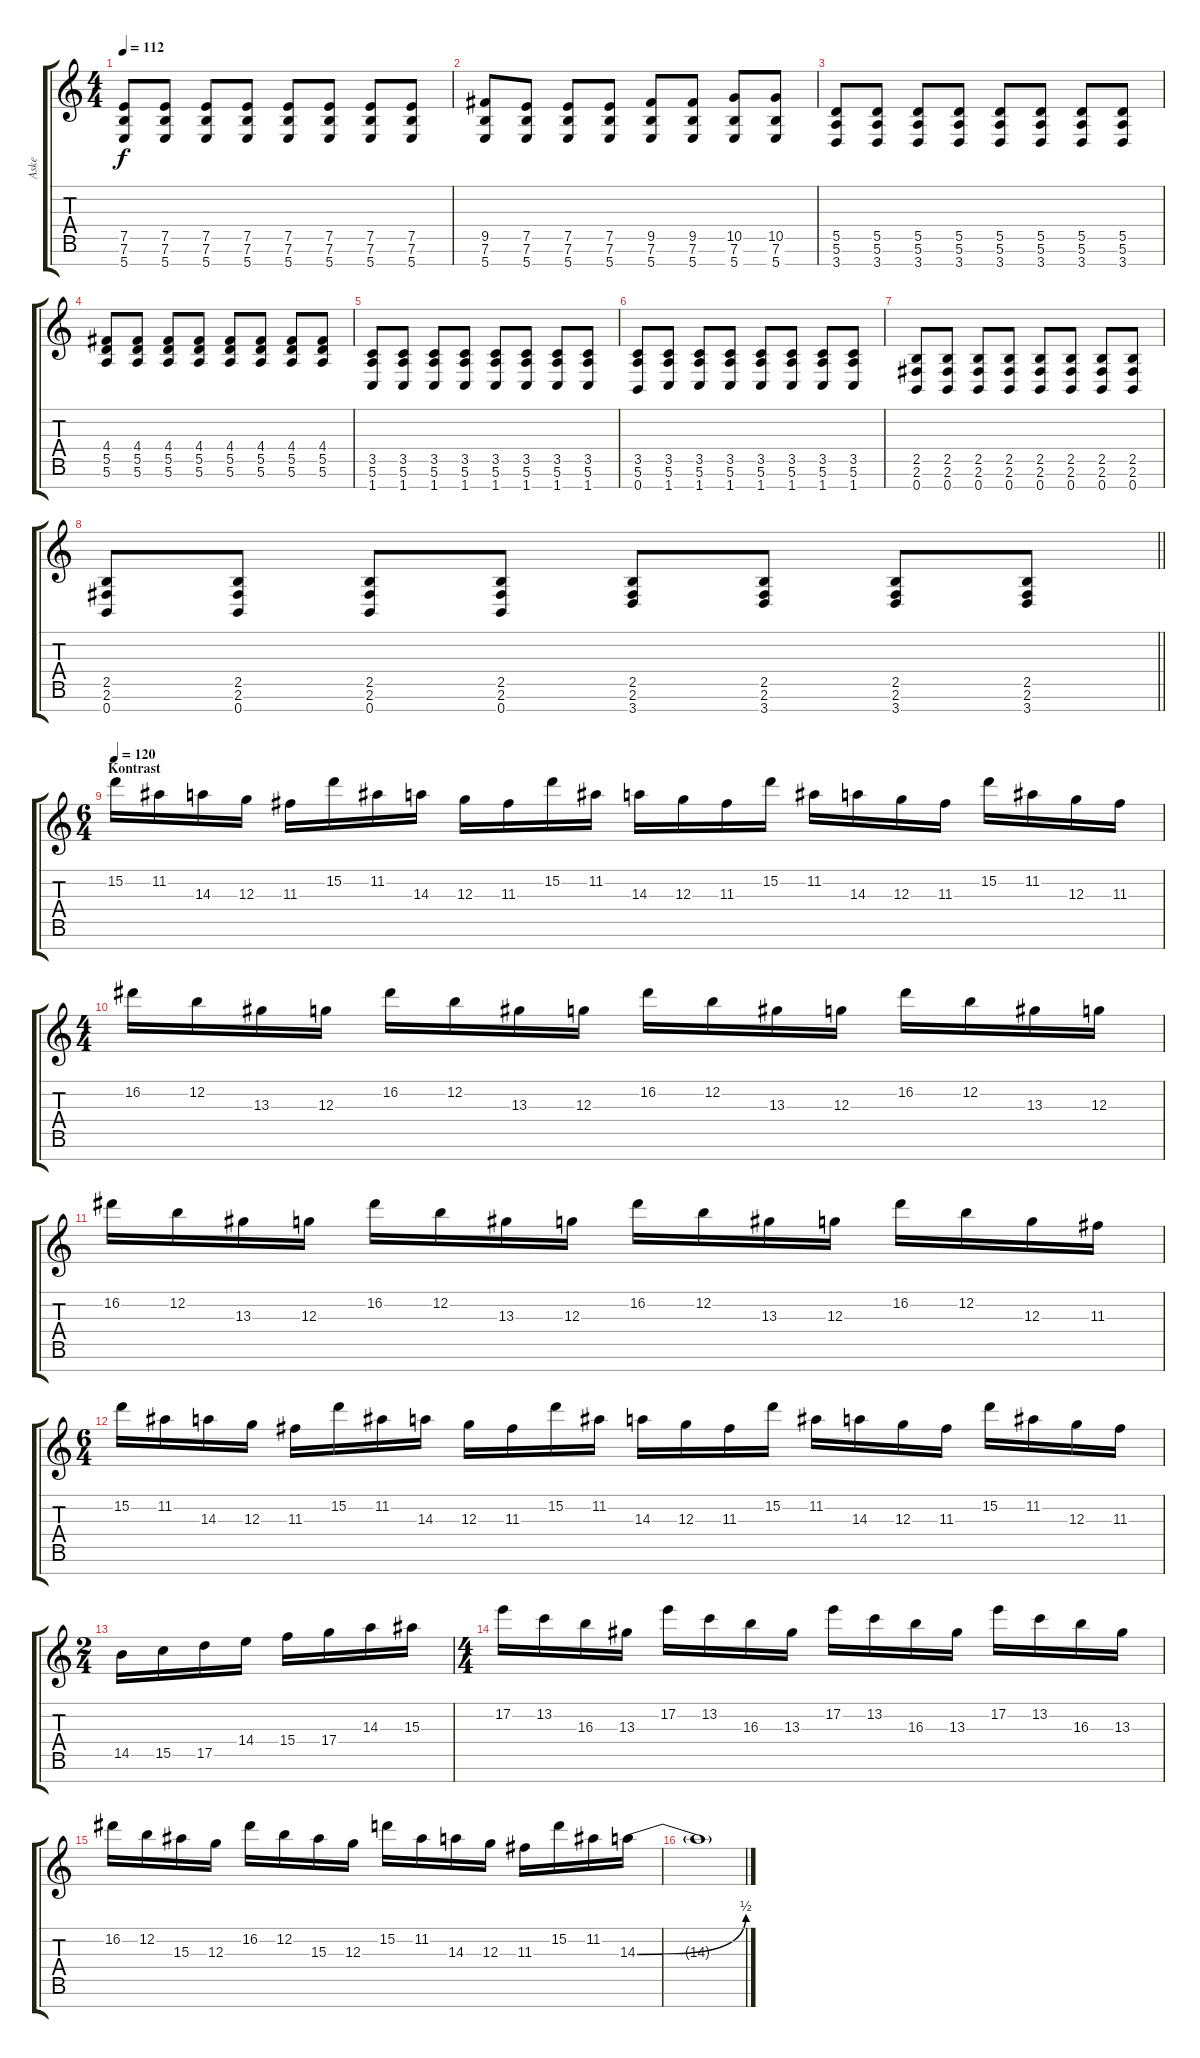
\track ("Aske" "Aske") {instrument acousticguitarsteel}
\staff {score tabs}
\tuning (E4 B3 G3 D3 A2 E2 B1) {hide}
\ts (4 4)
\tempo 112
\clef g2
\ks c
(7.5 7.6 5.7).8{dy f} (7.5 7.6 5.7).8 (7.5 7.6 5.7).8 (7.5 7.6 5.7).8 (7.5 7.6 5.7).8 (7.5 7.6 5.7).8 (7.5 7.6 5.7).8 (7.5 7.6 5.7).8 |
(9.5 7.6 5.7).8 (7.5 7.6 5.7).8 (7.5 7.6 5.7).8 (7.5 7.6 5.7).8 (9.5 7.6 5.7).8 (9.5 7.6 5.7).8 (10.5 7.6 5.7).8 (10.5 7.6 5.7).8 |
(5.5 5.6 3.7).8 (5.5 5.6 3.7).8 (5.5 5.6 3.7).8 (5.5 5.6 3.7).8 (5.5 5.6 3.7).8 (5.5 5.6 3.7).8 (5.5 5.6 3.7).8 (5.5 5.6 3.7).8 |
(4.4 5.5 5.6).8 (4.4 5.5 5.6).8 (4.4 5.5 5.6).8 (4.4 5.5 5.6).8 (4.4 5.5 5.6).8 (4.4 5.5 5.6).8 (4.4 5.5 5.6).8 (4.4 5.5 5.6).8 |
(3.5 5.6 1.7).8 (3.5 5.6 1.7).8 (3.5 5.6 1.7).8 (3.5 5.6 1.7).8 (3.5 5.6 1.7).8 (3.5 5.6 1.7).8 (3.5 5.6 1.7).8 (3.5 5.6 1.7).8 |
(3.5 5.6 0.7).8 (3.5 5.6 1.7).8 (3.5 5.6 1.7).8 (3.5 5.6 1.7).8 (3.5 5.6 1.7).8 (3.5 5.6 1.7).8 (3.5 5.6 1.7).8 (3.5 5.6 1.7).8 |
(2.5 2.6 0.7).8 (2.5 2.6 0.7).8 (2.5 2.6 0.7).8 (2.5 2.6 0.7).8 (2.5 2.6 0.7).8 (2.5 2.6 0.7).8 (2.5 2.6 0.7).8 (2.5 2.6 0.7).8 |
\barLineRight lightlight
(2.5 2.6 0.7).8 (2.5 2.6 0.7).8 (2.5 2.6 0.7).8 (2.5 2.6 0.7).8 (2.5 2.6 3.7).8 (2.5 2.6 3.7).8 (2.5 2.6 3.7).8 (2.5 2.6 3.7).8 |
\ts (6 4)
\section ("" "Kontrast")
\tempo 120
15.2.16 11.2.16 14.3.16 12.3.16 11.3.16 15.2.16 11.2.16 14.3.16 12.3.16 11.3.16 15.2.16 11.2.16 14.3.16 12.3.16 11.3.16 15.2.16 11.2.16 14.3.16 12.3.16 11.3.16 15.2.16 11.2.16 12.3.16 11.3.16 |
\ts (4 4)
16.2.16 12.2.16 13.3.16 12.3.16 16.2.16 12.2.16 13.3.16 12.3.16 16.2.16 12.2.16 13.3.16 12.3.16 16.2.16 12.2.16 13.3.16 12.3.16 |
16.2.16 12.2.16 13.3.16 12.3.16 16.2.16 12.2.16 13.3.16 12.3.16 16.2.16 12.2.16 13.3.16 12.3.16 16.2.16 12.2.16 12.3.16 11.3.16 |
\ts (6 4)
15.2.16 11.2.16 14.3.16 12.3.16 11.3.16 15.2.16 11.2.16 14.3.16 12.3.16 11.3.16 15.2.16 11.2.16 14.3.16 12.3.16 11.3.16 15.2.16 11.2.16 14.3.16 12.3.16 11.3.16 15.2.16 11.2.16 12.3.16 11.3.16 |
\ts (2 4)
14.5.16 15.5.16 17.5.16 14.4.16 15.4.16 17.4.16 14.3.16 15.3.16 |
\ts (4 4)
17.2.16 13.2.16 16.3.16 13.3.16 17.2.16 13.2.16 16.3.16 13.3.16 17.2.16 13.2.16 16.3.16 13.3.16 17.2.16 13.2.16 16.3.16 13.3.16 |
16.2.16 12.2.16 15.3.16 12.3.16 16.2.16 12.2.16 15.3.16 12.3.16 15.2.16 11.2.16 14.3.16 12.3.16 11.3.16 15.2.16 11.2.16 14.3{be (bend 0 0 60 2)}.16 |
14.3{t}.1
